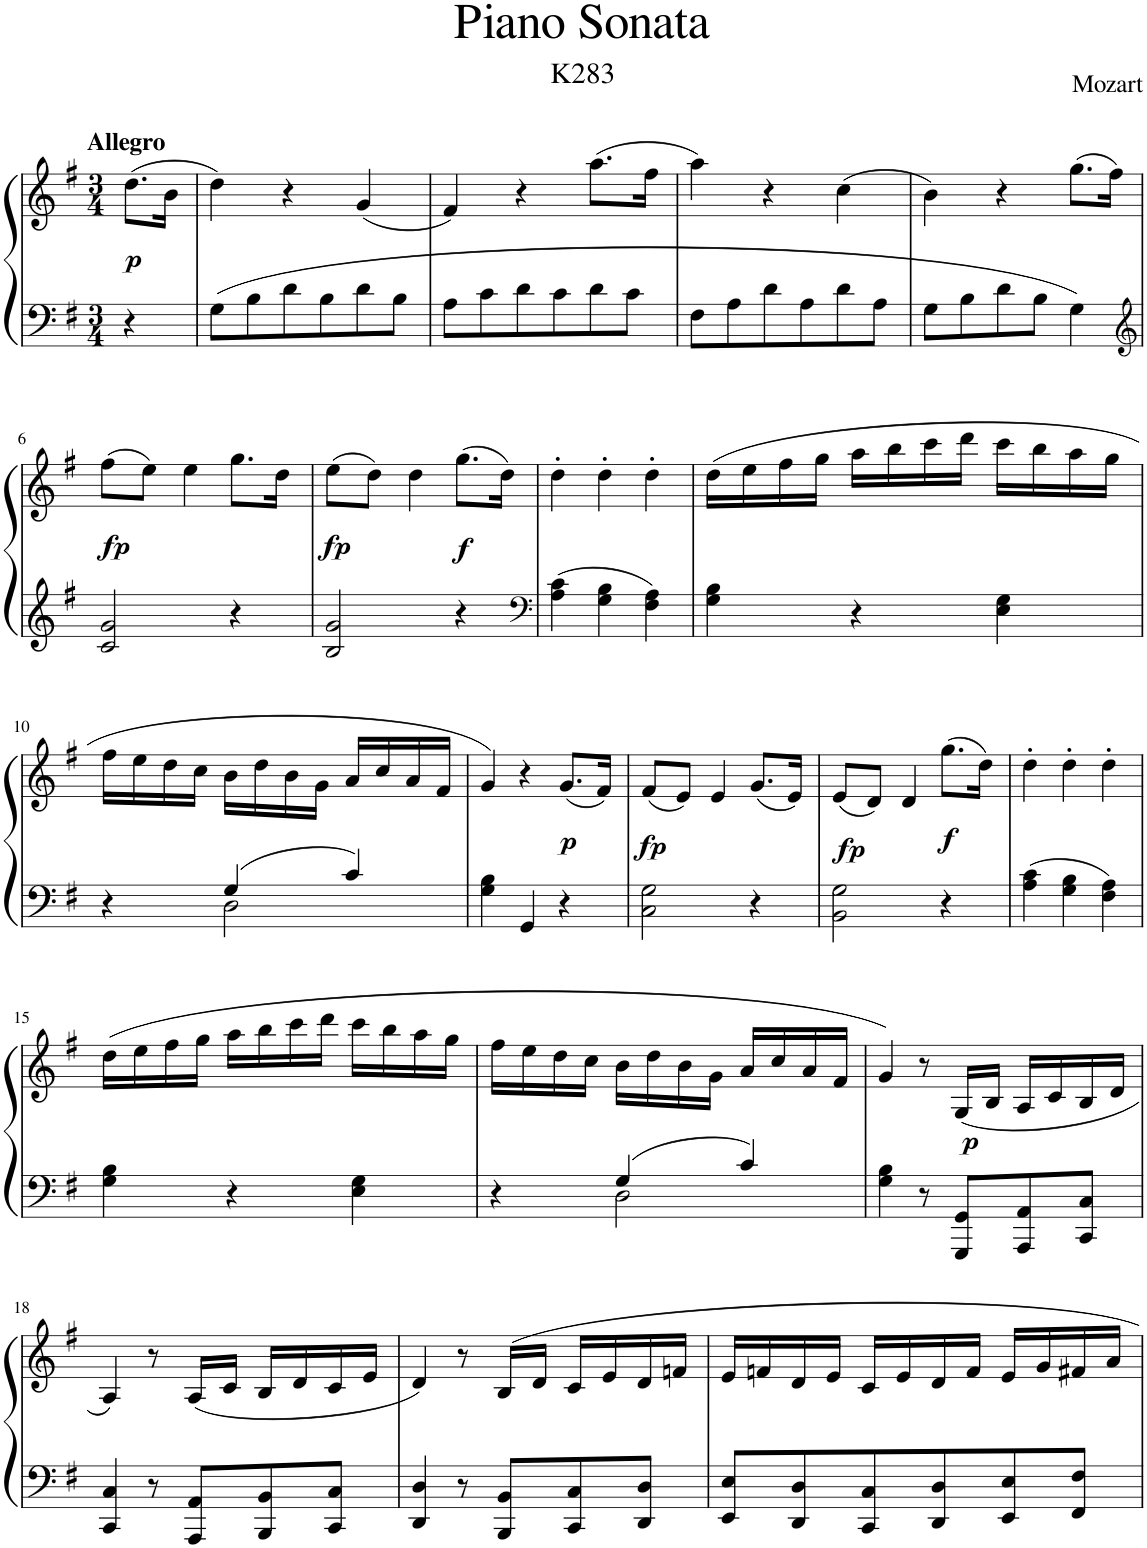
**kern	**kern	**dynam
*part1	*part1	*part1
*staff2	*staff1	*staff1/2
*I"Piano	*	*
*I'Pno	*	*
*clefF4	*clefG2	*
*k[f#]	*k[f#]	*
*M3/4	*M3/4	*
=1	=1	=1
!	!LO:TX:a:B:t=Allegro	!
!	!	!LO:DY:b
4r	(8.dd\L	p
.	16b\Jk	.
=2	=2	=2
8G\L	4dd\)	.
8B\	.	.
8d\	4r	.
8B\	.	.
8d\	(4g/	.
8B\J	.	.
=3	=3	=3
8A\L	4f#/)	.
8c\	.	.
8d\	4r	.
8c\	.	.
8d\	(8.aa\L	.
8c\J	.	.
.	16ff#\Jk	.
=4	=4	=4
8F#\L	4aa\)	.
8A\	.	.
8d\	4r	.
8A\	.	.
8d\	(4cc\	.
8A\J	.	.
=5	=5	=5
8G\L	4b\)	.
8B\	.	.
8d\	4r	.
8B\J	.	.
4G\	(8.gg\L	.
.	16ff#\Jk)	.
!!LO:LB:g=z
=6	=6	=6
*clefG2	*	*
!	!	!LO:DY:b
2c/ 2g/	(8ff#\L	fp
.	8ee\J)	.
.	4ee\	.
4r	8.gg\L	.
.	16dd\Jk	.
=7	=7	=7
!	!	!LO:DY:b
2B/ 2g/	(8ee\L	fp
.	8dd\J)	.
.	4dd\	.
!	!	!LO:DY:b
4r	(8.gg\L	f
.	16dd\Jk)	.
=8	=8	=8
*clefF4	*	*
4A\ 4c\	4dd'\	.
4G\ 4B\	4dd'\	.
4F#\ 4A\	4dd'\	.
=9	=9	=9
4G\ 4B\	(16dd\LL	.
.	16ee\	.
.	16ff#\	.
.	16gg\JJ	.
4r	16aa\LL	.
.	16bb\	.
.	16ccc\	.
.	16ddd\JJ	.
4E\ 4G\	16ccc\LL	.
.	16bb\	.
.	16aa\	.
.	16gg\JJ	.
!!LO:LB:g=z
=10	=10	=10
*^	*	*
4r	4ryy	16ff#\LL	.
.	.	16ee\	.
.	.	16dd\	.
.	.	16cc\JJ	.
4G/	2D\	16b\LL	.
.	.	16dd\	.
.	.	16b\	.
.	.	16g\JJ	.
4c/	.	16a/LL	.
.	.	16cc/	.
.	.	16a/	.
.	.	16f#/JJ	.
*v	*v	*	*
=11	=11	=11
4G\ 4B\	4g/)	.
4GG/	4r	.
!	!	!LO:DY:b
4r	(8.g/L	p
.	16f#/Jk)	.
=12	=12	=12
!	!	!LO:DY:b
2C\ 2G\	(8f#/L	fp
.	8e/J)	.
.	4e/	.
4r	(8.g/L	.
.	16e/Jk)	.
=13	=13	=13
!	!	!LO:DY:b
2BB\ 2G\	(8e/L	fp
.	8d/J)	.
.	4d/	.
!	!	!LO:DY:b
4r	(8.gg\L	f
.	16dd\Jk)	.
=14	=14	=14
4A\ 4c\	4dd'\	.
4G\ 4B\	4dd'\	.
4F#\ 4A\	4dd'\	.
!!LO:LB:g=z
=15	=15	=15
4G\ 4B\	(16dd\LL	.
.	16ee\	.
.	16ff#\	.
.	16gg\JJ	.
4r	16aa\LL	.
.	16bb\	.
.	16ccc\	.
.	16ddd\JJ	.
4E\ 4G\	16ccc\LL	.
.	16bb\	.
.	16aa\	.
.	16gg\JJ	.
=16	=16	=16
*^	*	*
4r	4ryy	16ff#\LL	.
.	.	16ee\	.
.	.	16dd\	.
.	.	16cc\JJ	.
4G/	2D\	16b\LL	.
.	.	16dd\	.
.	.	16b\	.
.	.	16g\JJ	.
4c/	.	16a/LL	.
.	.	16cc/	.
.	.	16a/	.
.	.	16f#/JJ	.
*v	*v	*	*
=17	=17	=17
4G\ 4B\	4g/)	.
8r	8r	.
!	!	!LO:DY:b
8GGG/ 8GG/L	(16G/LL	p
.	16B/JJ	.
8AAA/ 8AA/	16A/LL	.
.	16c/	.
8CC/ 8C/J	16B/	.
.	16d/JJ	.
!!LO:LB:g=z
=18	=18	=18
4CC/ 4C/	4A/)	.
8r	8r	.
8AAA/ 8AA/L	(16A/LL	.
.	16c/JJ	.
8BBB/ 8BB/	16B/LL	.
.	16d/	.
8CC/ 8C/J	16c/	.
.	16e/JJ	.
=19	=19	=19
4DD/ 4D/	4d/)	.
8r	8r	.
8BBB/ 8BB/L	16B/LL	.
.	16d/JJ	.
8CC/ 8C/	16c/LL	.
.	16e/	.
8DD/ 8D/J	16d/	.
.	16fn/JJ	.
=20	=20	=20
8EE/ 8E/L	16e/LL	.
.	16fn/	.
8DD/ 8D/	16d/	.
.	16e/JJ	.
8CC/ 8C/	16c/LL	.
.	16e/	.
8DD/ 8D/	16d/	.
.	16f/JJ	.
8EE/ 8E/	16e/LL	.
.	16g/	.
8FF#/ 8F#/J	16f#X/	.
.	16a/JJ	.
=	=	=
*-	*-	*-
